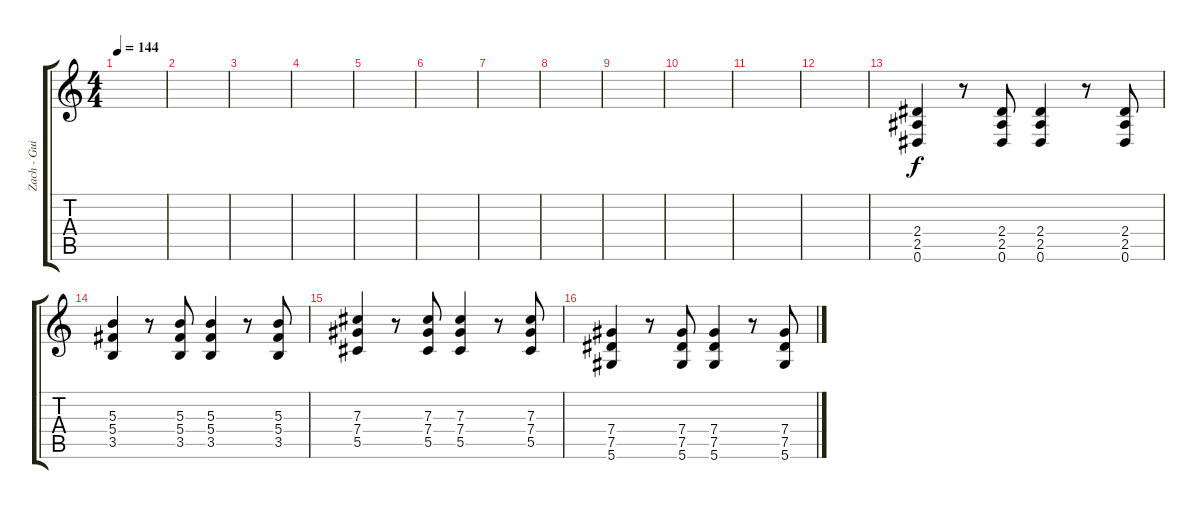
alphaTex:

\track ("Zach - Guitar" "Zach - Gui") {instrument distortionguitar}
\staff {score tabs}
\tuning (Eb4 Bb3 Gb3 Db3 Ab2 Eb2) {hide}
\ts (4 4)
\tempo 144
\clef g2
\ks c
|
|
|
|
|
|
|
|
|
|
|
|
(2.4 2.5 0.6).4 r.8 (2.4 2.5 0.6).8 (2.4 2.5 0.6).4 r.8 (2.4 2.5 0.6).8 |
(5.3 5.4 3.5).4 r.8 (5.3 5.4 3.5).8 (5.3 5.4 3.5).4 r.8 (5.3 5.4 3.5).8 |
(7.3 7.4 5.5).4 r.8 (7.3 7.4 5.5).8 (7.3 7.4 5.5).4 r.8 (7.3 7.4 5.5).8 |
(7.4 7.5 5.6).4 r.8 (7.4 7.5 5.6).8 (7.4 7.5 5.6).4 r.8 (7.4 7.5 5.6).8
